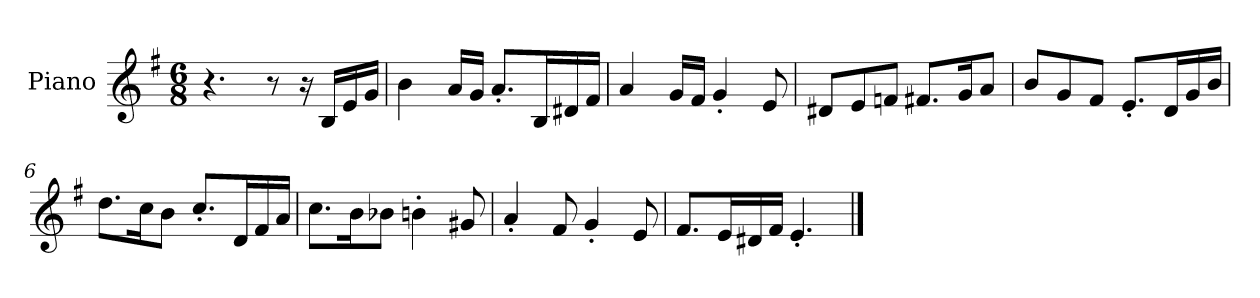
**kern
*part1
*staff1
*I"Piano
*I'Pno.
*clefG2
*k[f#]
*M6/8
*MM120
=1
4.r
8r
16r
16B/LL
16e/
16g/JJ
=2
4b\
16a/LL
16g/JJ
8.a'/L
16B/L
16d#X/
16f#/JJ
=3
4a/
16g/LL
16f#/JJ
4g'/
8e/
=4
8d#X/L
8e/
8fn/J
8.f#X/L
16g/K
8a/J
=5
8b/L
8g/
8f#/J
8.e'/L
16d/L
16g/
16b/JJ
=6
8.dd\L
16cc\K
8b\J
8.cc'/L
16d/L
16f#/
16a/JJ
!!LO:LB:g=z
=7
8.cc\L
16b\K
8b-X\J
4bn'\
8g#X/
=8
4a'/
8f#/
4g'/
8e/
=9
8.f#/L
16e/L
16d#X/
16f#/JJ
4.e'/
==
*-
